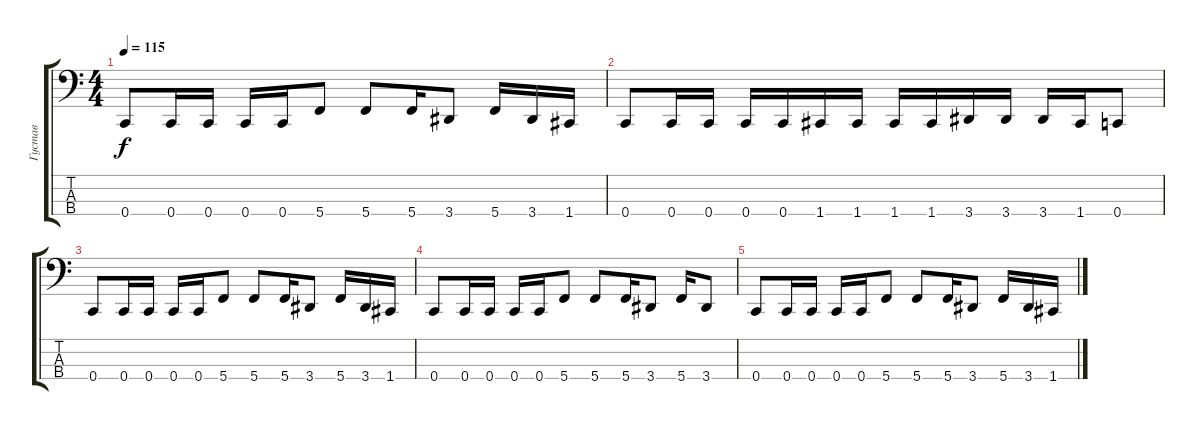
\track ("Густав" "Густав") {instrument slapbass1}
\staff {score tabs}
\tuning (F2 C2 G1 C1) {hide}
\ts (4 4)
\tempo 115
\clef f4
\ks c
0.4.8{dy f} 0.4.16 0.4.16 0.4.16 0.4.16 5.4.8 5.4.8 5.4.16 3.4.8 5.4.16 3.4.16 1.4.16 |
0.4.8 0.4.16 0.4.16 0.4.16 0.4.16 1.4.16 1.4.16 1.4.16 1.4.16 3.4.16 3.4.16 3.4.16 1.4.16 0.4.8 |
0.4.8 0.4.16 0.4.16 0.4.16 0.4.16 5.4.8 5.4.8 5.4.16 3.4.8 5.4.16 3.4.16 1.4.16 |
0.4.8 0.4.16 0.4.16 0.4.16 0.4.16 5.4.8 5.4.8 5.4.16 3.4.8 5.4.16 3.4.8 |
0.4.8 0.4.16 0.4.16 0.4.16 0.4.16 5.4.8 5.4.8 5.4.16 3.4.8 5.4.16 3.4.16 1.4.16
